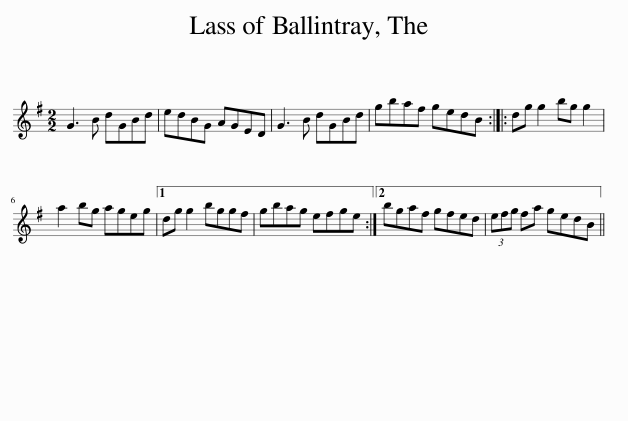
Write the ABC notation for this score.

X:1
L:1/8
M:2/2
I:linebreak $
K:G
V:1 treble
V:1
 G3 B dGBd | edBG AGED | G3 B dGBd | gbaf gedB :: dg g2 bg g2 |$ %5
 a2 bg ageg |1 dg g2 bggf | gbag efge :|2 bgaf gfed | (3efg fa gedB || %10
